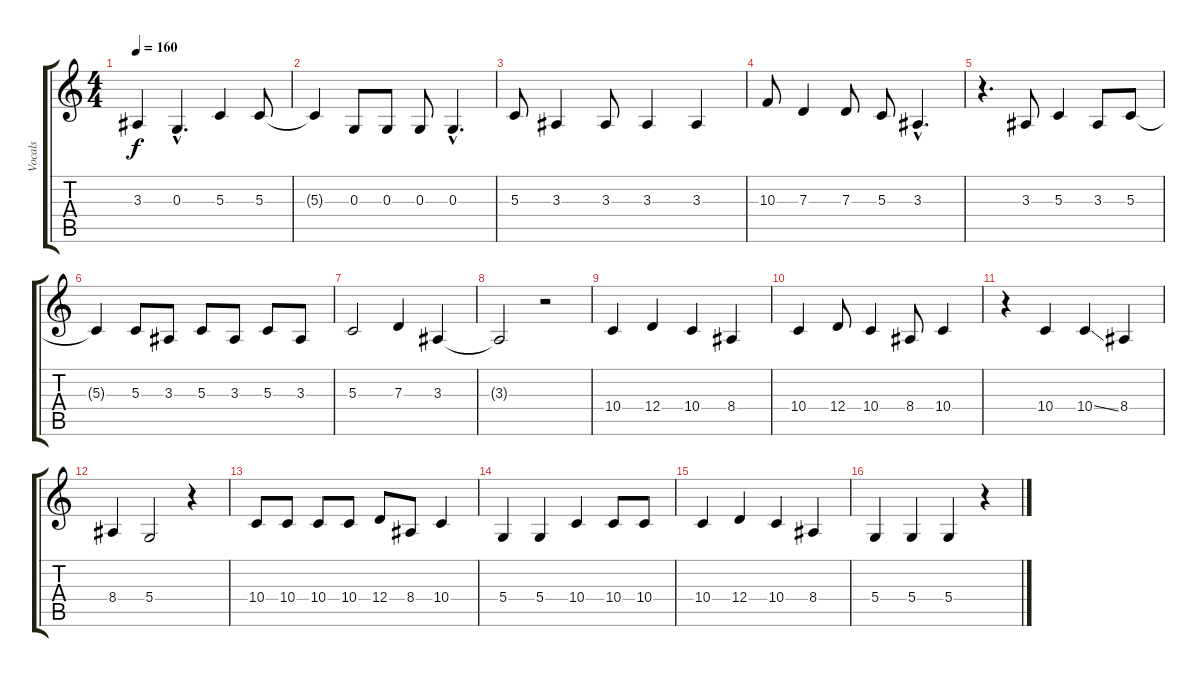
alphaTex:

\track ("Vocals" "Vocals") {instrument lead2sawtooth}
\staff {score tabs}
\tuning (E4 B3 G3 D3 A2 E2) {hide}
\ts (4 4)
\tempo 160
\clef g2
\ks c
3.3.4{dy f} 0.3{hac}.4{d} 5.3.4 5.3.8 |
5.3{t}.4 0.3.8 0.3.8 0.3.8 0.3{hac}.4{d} |
5.3.8 3.3.4 3.3.8 3.3.4 3.3.4 |
10.3.8 7.3.4 7.3.8 5.3.8 3.3{hac}.4{d} |
r.4{d} 3.3.8 5.3.4 3.3.8 5.3.8 |
5.3{t}.4 5.3.8 3.3.8 5.3.8 3.3.8 5.3.8 3.3.8 |
5.3.2 7.3.4 3.3.4 |
3.3{t}.2 r.2 |
10.4.4 12.4.4 10.4.4 8.4.4 |
10.4.4 12.4.8 10.4.4 8.4.8 10.4.4 |
r.4 10.4.4 10.4{ss}.4 8.4.4 |
8.4.4 5.4.2 r.4 |
10.4.8 10.4.8 10.4.8 10.4.8 12.4.8 8.4.8 10.4.4 |
5.4.4 5.4.4 10.4.4 10.4.8 10.4.8 |
10.4.4 12.4.4 10.4.4 8.4.4 |
5.4.4 5.4.4 5.4.4 r.4
